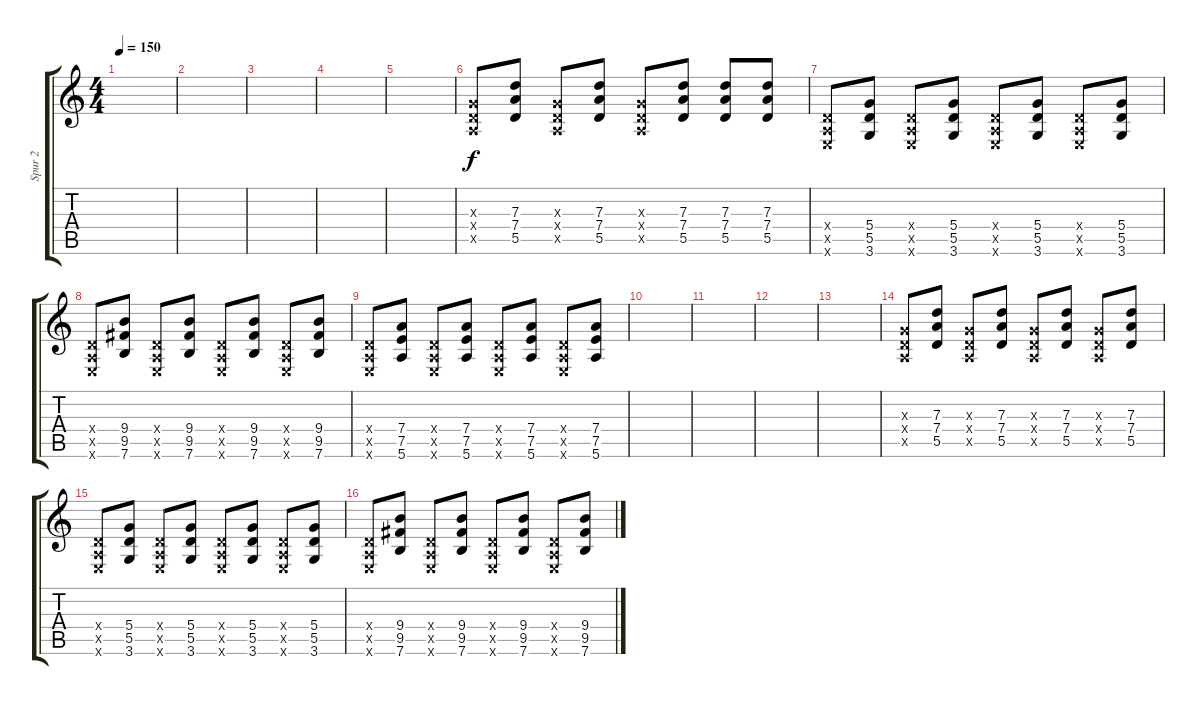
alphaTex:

\track ("Spur 2" "Spur 2") {instrument acousticguitarsteel}
\staff {score tabs}
\tuning (E4 B3 G3 D3 A2 E2) {hide}
\ts (4 4)
\tempo 150
\clef g2
\ks c
|
|
|
|
|
(0.3{x} 0.4{x} 0.5{x}).8 (7.3 7.4 5.5).8 (0.3{x} 0.4{x} 0.5{x}).8 (7.3 7.4 5.5).8 (0.3{x} 0.4{x} 0.5{x}).8 (7.3 7.4 5.5).8 (7.3 7.4 5.5).8 (7.3 7.4 5.5).8 |
(0.4{x} 0.5{x} 0.6{x}).8 (5.4 5.5 3.6).8 (0.4{x} 0.5{x} 0.6{x}).8 (5.4 5.5 3.6).8 (0.4{x} 0.5{x} 0.6{x}).8 (5.4 5.5 3.6).8 (0.4{x} 0.5{x} 0.6{x}).8 (5.4 5.5 3.6).8 |
(0.4{x} 0.5{x} 0.6{x}).8 (9.4 9.5 7.6).8 (0.4{x} 0.5{x} 0.6{x}).8 (9.4 9.5 7.6).8 (0.4{x} 0.5{x} 0.6{x}).8 (9.4 9.5 7.6).8 (0.4{x} 0.5{x} 0.6{x}).8 (9.4 9.5 7.6).8 |
(0.4{x} 0.5{x} 0.6{x}).8 (7.4 7.5 5.6).8 (0.4{x} 0.5{x} 0.6{x}).8 (7.4 7.5 5.6).8 (0.4{x} 0.5{x} 0.6{x}).8 (7.4 7.5 5.6).8 (0.4{x} 0.5{x} 0.6{x}).8 (7.4 7.5 5.6).8 |
|
|
|
|
(0.3{x} 0.4{x} 0.5{x}).8 (7.3 7.4 5.5).8 (0.3{x} 0.4{x} 0.5{x}).8 (7.3 7.4 5.5).8 (0.3{x} 0.4{x} 0.5{x}).8 (7.3 7.4 5.5).8 (0.3{x} 0.4{x} 0.5{x}).8 (7.3 7.4 5.5).8 |
(0.4{x} 0.5{x} 0.6{x}).8 (5.4 5.5 3.6).8 (0.4{x} 0.5{x} 0.6{x}).8 (5.4 5.5 3.6).8 (0.4{x} 0.5{x} 0.6{x}).8 (5.4 5.5 3.6).8 (0.4{x} 0.5{x} 0.6{x}).8 (5.4 5.5 3.6).8 |
(0.4{x} 0.5{x} 0.6{x}).8 (9.4 9.5 7.6).8 (0.4{x} 0.5{x} 0.6{x}).8 (9.4 9.5 7.6).8 (0.4{x} 0.5{x} 0.6{x}).8 (9.4 9.5 7.6).8 (0.4{x} 0.5{x} 0.6{x}).8 (9.4 9.5 7.6).8
